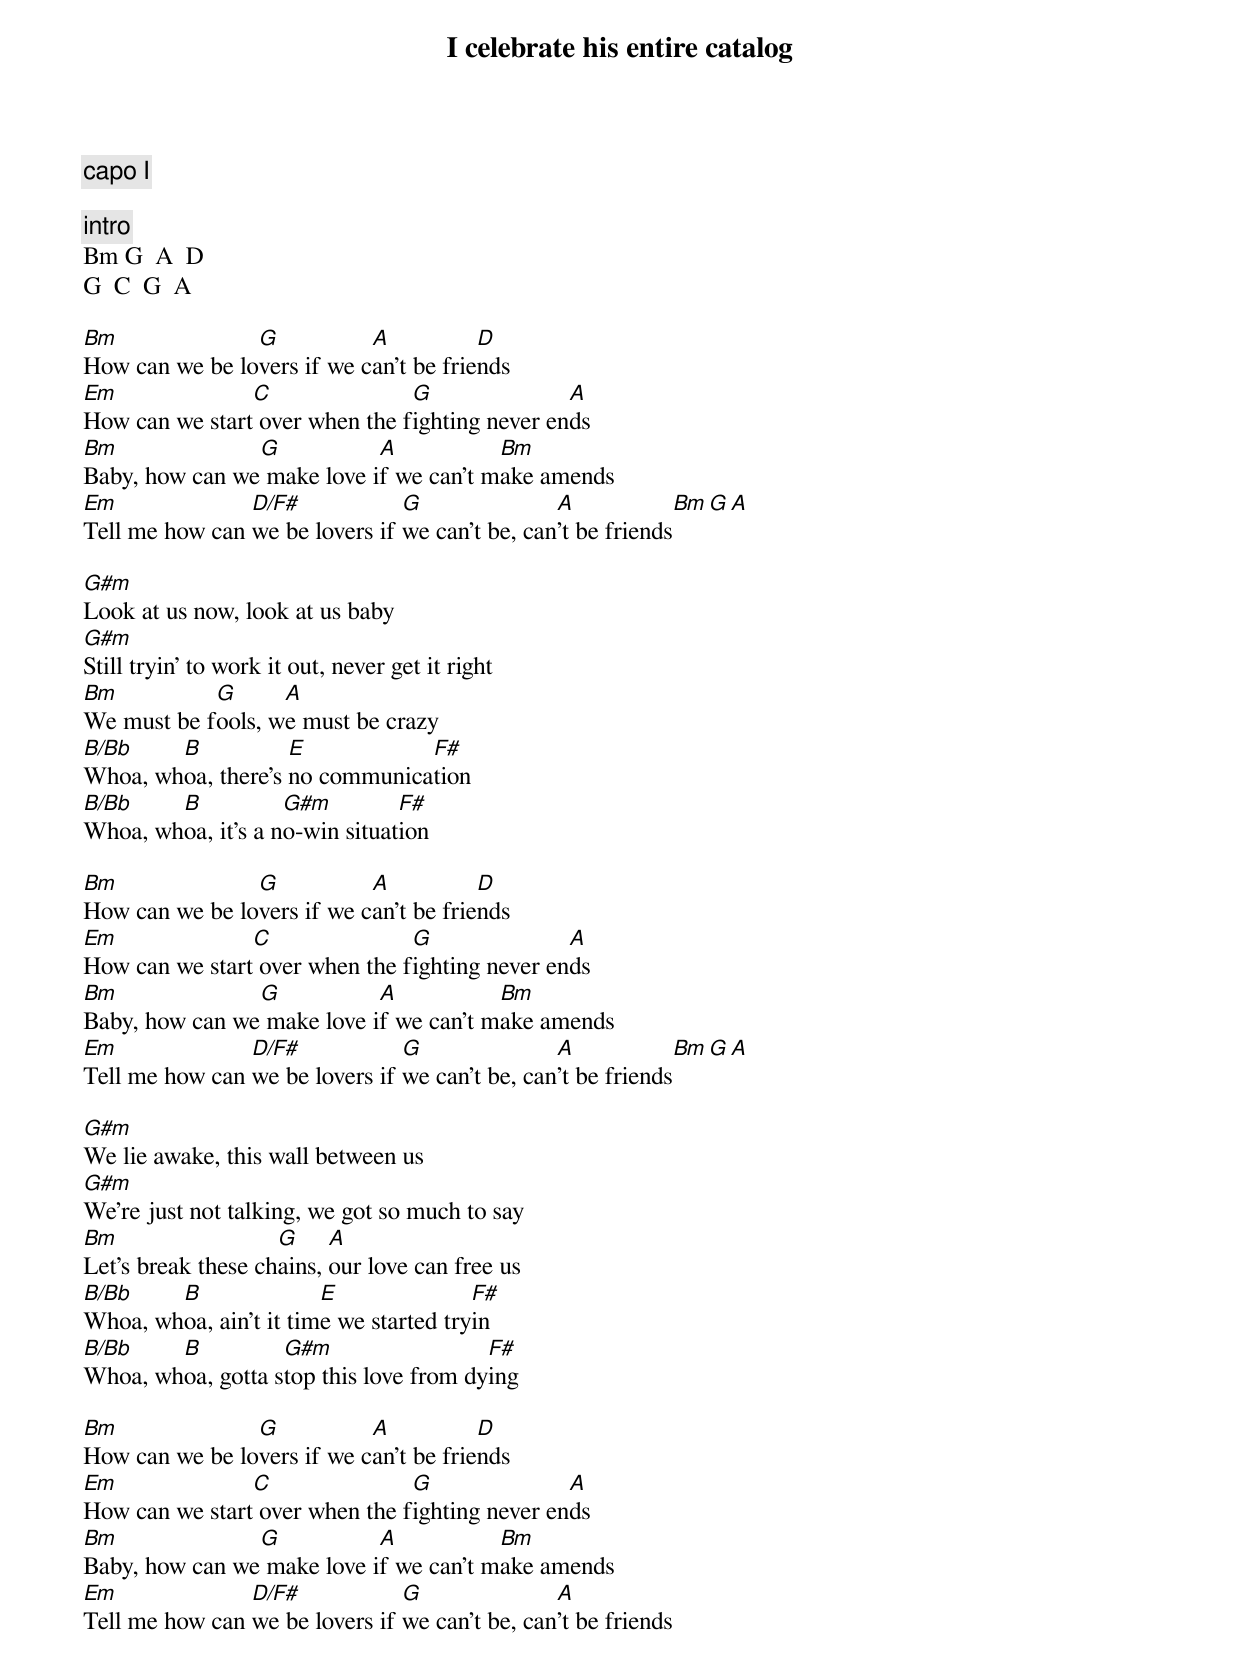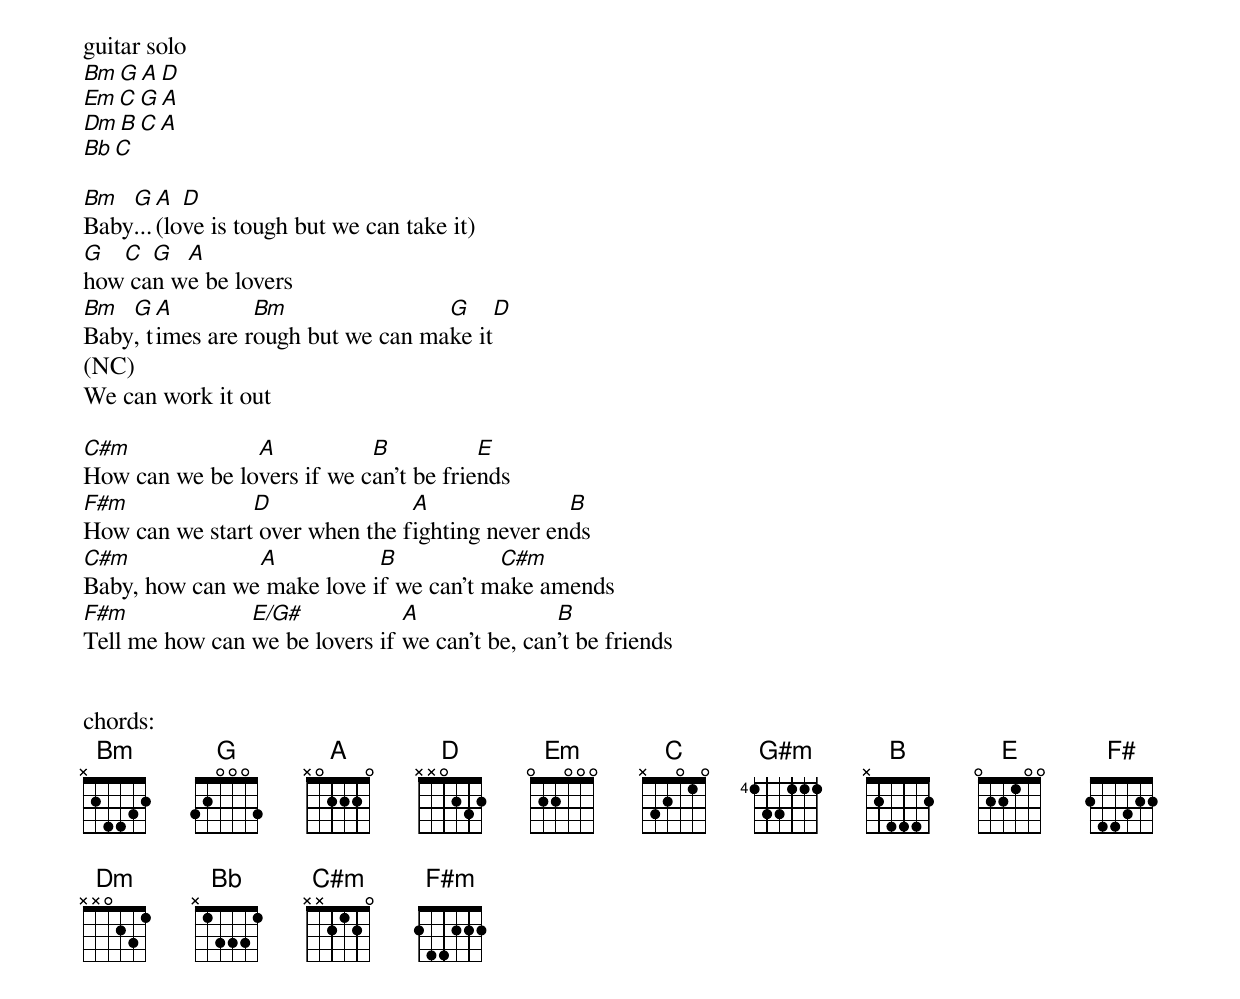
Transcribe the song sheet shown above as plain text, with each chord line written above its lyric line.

I celebrate his entire catalog

capo I

intro
Bm G  A  D
G  C  G  A

Bm              G           A           D
How can we be lovers if we can't be friends
Em              C               G               A
How can we start over when the fighting never ends
Bm              G           A           Bm
Baby, how can we make love if we can't make amends
Em              D/F#            G               A               Bm  G  A
Tell me how can we be lovers if we can't be, can't be friends

G#m
Look at us now, look at us baby
G#m
Still tryin' to work it out, never get it right
Bm          G      A
We must be fools, we must be crazy
B/Bb    B           E           F#
Whoa, whoa, there's no communication
B/Bb    B           G#m         F#
Whoa, whoa, it's a no-win situation

Bm              G           A           D
How can we be lovers if we can't be friends
Em              C               G               A
How can we start over when the fighting never ends
Bm              G           A           Bm
Baby, how can we make love if we can't make amends
Em              D/F#            G               A               Bm  G  A
Tell me how can we be lovers if we can't be, can't be friends

G#m
We lie awake, this wall between us
G#m
We're just not talking, we got so much to say
Bm                  G     A
Let's break these chains, our love can free us
B/Bb    B               E               F#
Whoa, whoa, ain't it time we started tryin
B/Bb    B          G#m                  F#
Whoa, whoa, gotta stop this love from dying

Bm              G           A           D
How can we be lovers if we can't be friends
Em              C               G               A
How can we start over when the fighting never ends
Bm              G           A           Bm
Baby, how can we make love if we can't make amends
Em              D/F#            G               A
Tell me how can we be lovers if we can't be, can't be friends

guitar solo
Bm  G  A  D
Em  C  G  A
Dm  B  C  A
Bb  C

Bm  G  A  D
Baby...(love is tough but we can take it)
G  C  G  A
how can we be lovers
Bm  G  A         Bm                G            D
Baby, times are rough but we can make it
(NC)
We can work it out

C#m             A           B           E
How can we be lovers if we can't be friends
F#m             D               A               B
How can we start over when the fighting never ends
C#m             A           B           C#m
Baby, how can we make love if we can't make amends
F#m             E/G#            A               B
Tell me how can we be lovers if we can't be, can't be friends


chords:
B/Bb  x144xxx or 6998xx
D/F#  20023x
E/G#  422x00
